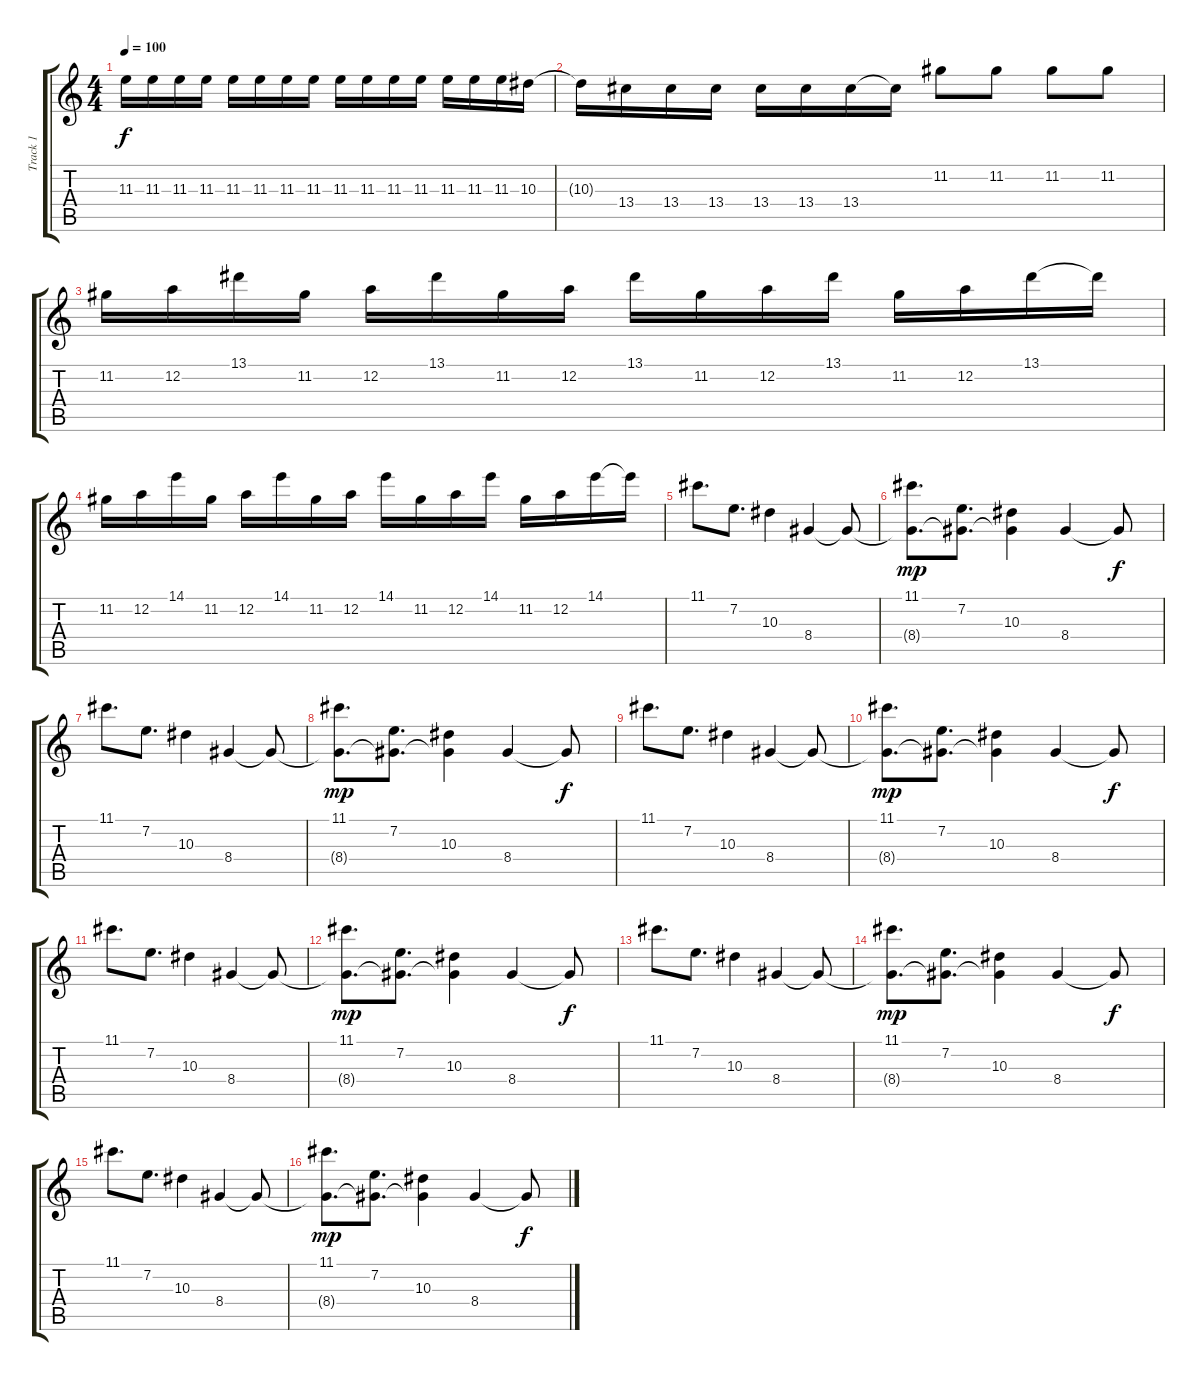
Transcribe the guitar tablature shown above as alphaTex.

\track ("Track 1" "Track 1") {instrument distortionguitar}
\staff {score tabs}
\tuning (D4 A3 F3 C3 G2 C2) {hide}
\ts (4 4)
\tempo 100
\clef g2
\ks c
11.3.16{dy f} 11.3.16 11.3.16 11.3.16 11.3.16 11.3.16 11.3.16 11.3.16 11.3.16 11.3.16 11.3.16 11.3.16 11.3.16 11.3.16 11.3.16 10.3.16 |
10.3{t}.16 13.4.16 13.4.16 13.4.16 13.4.16 13.4.16 13.4.16 13.4{t}.16 11.2.8 11.2.8 11.2.8 11.2.8 |
11.2.16 12.2.16 13.1.16 11.2.16 12.2.16 13.1.16 11.2.16 12.2.16 13.1.16 11.2.16 12.2.16 13.1.16 11.2.16 12.2.16 13.1.16 13.1{t}.16 |
11.2.16 12.2.16 14.1.16 11.2.16 12.2.16 14.1.16 11.2.16 12.2.16 14.1.16 11.2.16 12.2.16 14.1.16 11.2.16 12.2.16 14.1.16 14.1{t}.16 |
11.1.8{d} 7.2.8{d} 10.3.4 8.4.4 8.4{t}.8 |
(11.1 8.4{t}).8{d dy mp} (7.2 8.4{t}).8{d} (10.3 8.4{t}).4 8.4.4 8.4{t}.8{dy f} |
11.1.8{d} 7.2.8{d} 10.3.4 8.4.4 8.4{t}.8 |
(11.1 8.4{t}).8{d dy mp} (7.2 8.4{t}).8{d} (10.3 8.4{t}).4 8.4.4 8.4{t}.8{dy f} |
11.1.8{d} 7.2.8{d} 10.3.4 8.4.4 8.4{t}.8 |
(11.1 8.4{t}).8{d dy mp} (7.2 8.4{t}).8{d} (10.3 8.4{t}).4 8.4.4 8.4{t}.8{dy f} |
11.1.8{d} 7.2.8{d} 10.3.4 8.4.4 8.4{t}.8 |
(11.1 8.4{t}).8{d dy mp} (7.2 8.4{t}).8{d} (10.3 8.4{t}).4 8.4.4 8.4{t}.8{dy f} |
11.1.8{d} 7.2.8{d} 10.3.4 8.4.4 8.4{t}.8 |
(11.1 8.4{t}).8{d dy mp} (7.2 8.4{t}).8{d} (10.3 8.4{t}).4 8.4.4 8.4{t}.8{dy f} |
11.1.8{d} 7.2.8{d} 10.3.4 8.4.4 8.4{t}.8 |
(11.1 8.4{t}).8{d dy mp} (7.2 8.4{t}).8{d} (10.3 8.4{t}).4 8.4.4 8.4{t}.8{dy f}
